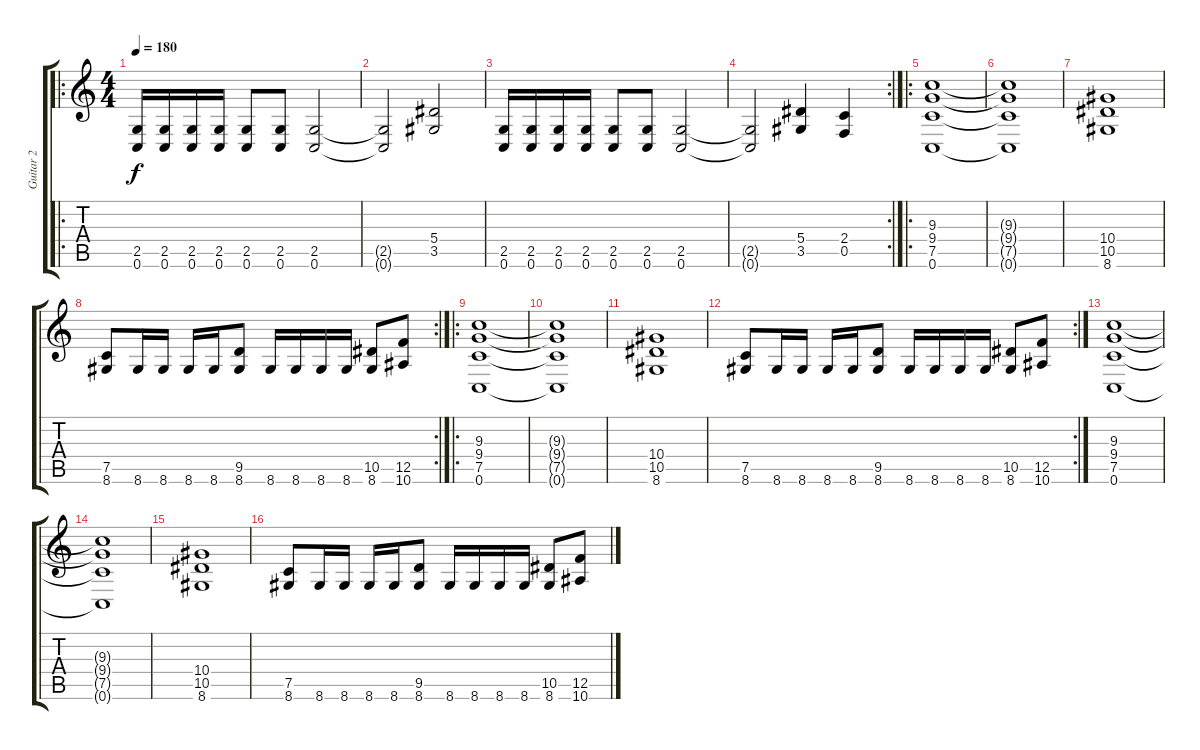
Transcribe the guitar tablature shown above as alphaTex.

\track ("Guitar 2" "Guitar 2") {instrument distortionguitar}
\staff {score tabs}
\tuning (C4 G3 Eb3 Bb2 F2 C2) {hide}
\ro
\ts (4 4)
\tempo 180
\clef g2
\ks c
(2.5 0.6).16{dy f} (2.5 0.6).16 (2.5 0.6).16 (2.5 0.6).16 (2.5 0.6).8 (2.5 0.6).8 (2.5 0.6).2 |
(2.5{t} 0.6{t}).2 (5.4 3.5).2 |
(2.5 0.6).16 (2.5 0.6).16 (2.5 0.6).16 (2.5 0.6).16 (2.5 0.6).8 (2.5 0.6).8 (2.5 0.6).2 |
\rc 2
(2.5{t} 0.6{t}).2 (5.4 3.5).4 (2.4 0.5).4 |
\ro
(9.3 9.4 7.5 0.6).1 |
(9.3{t} 9.4{t} 7.5{t} 0.6{t}).1 |
(10.4 10.5 8.6).1 |
\rc 2
(7.5 8.6).8 8.6.16 8.6.16 8.6.16 8.6.16 (9.5 8.6).8 8.6.16 8.6.16 8.6.16 8.6.16 (10.5 8.6).8 (12.5 10.6).8 |
\ro
(9.3 9.4 7.5 0.6).1 |
(9.3{t} 9.4{t} 7.5{t} 0.6{t}).1 |
(10.4 10.5 8.6).1 |
\rc 2
(7.5 8.6).8 8.6.16 8.6.16 8.6.16 8.6.16 (9.5 8.6).8 8.6.16 8.6.16 8.6.16 8.6.16 (10.5 8.6).8 (12.5 10.6).8 |
(9.3 9.4 7.5 0.6).1 |
(9.3{t} 9.4{t} 7.5{t} 0.6{t}).1 |
(10.4 10.5 8.6).1 |
(7.5 8.6).8 8.6.16 8.6.16 8.6.16 8.6.16 (9.5 8.6).8 8.6.16 8.6.16 8.6.16 8.6.16 (10.5 8.6).8 (12.5 10.6).8
